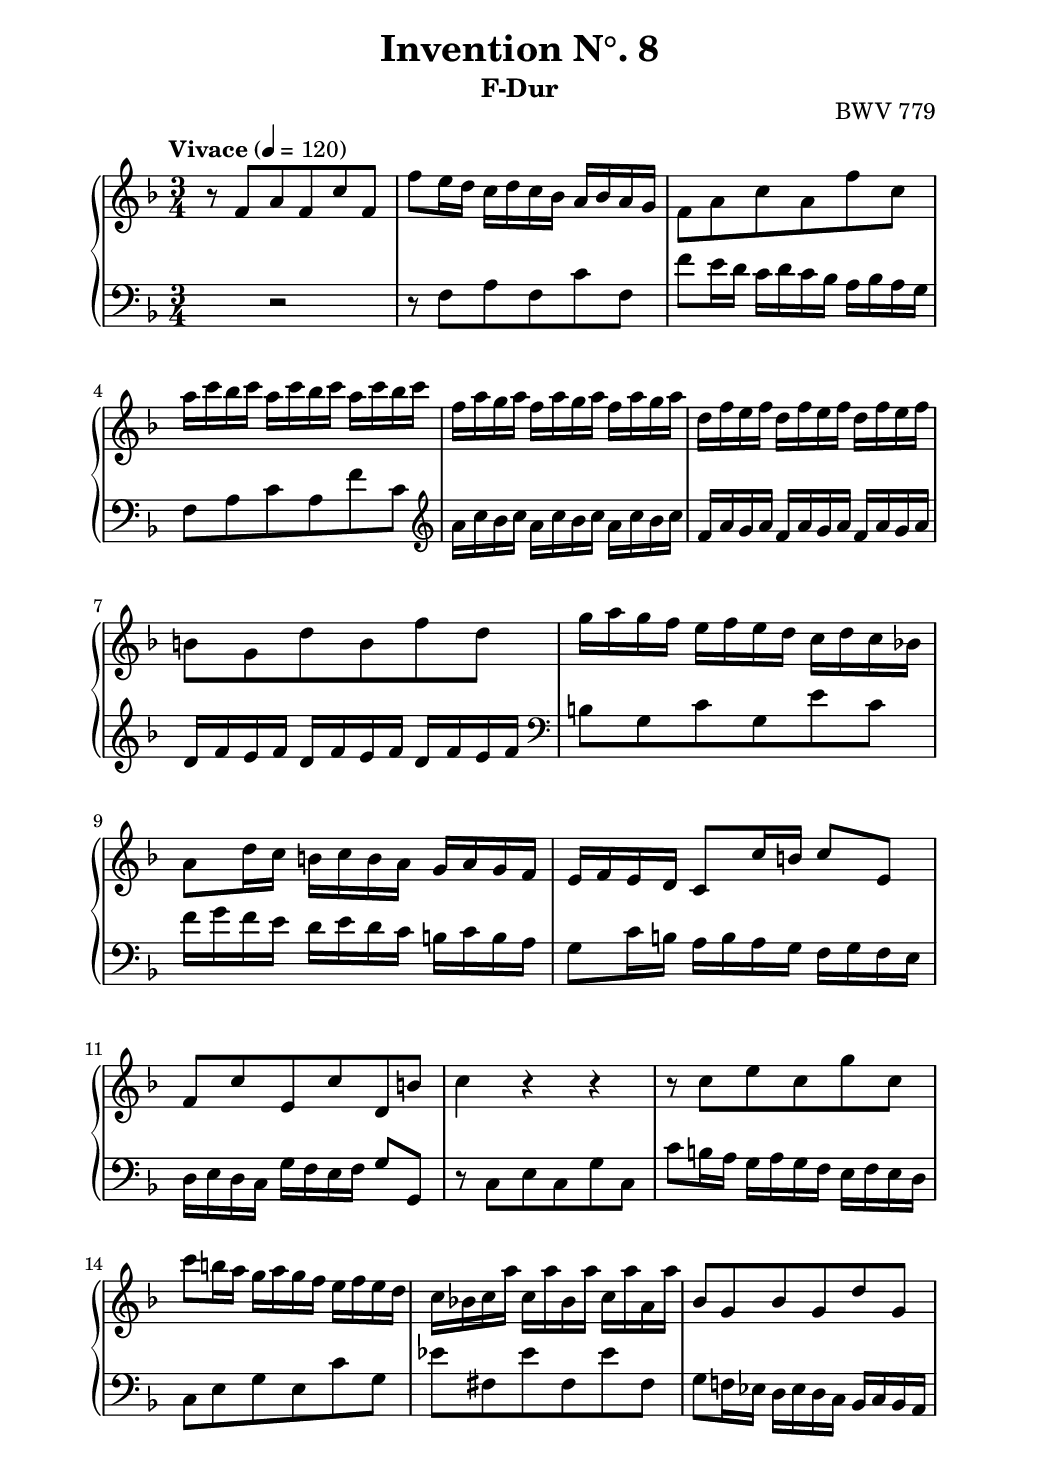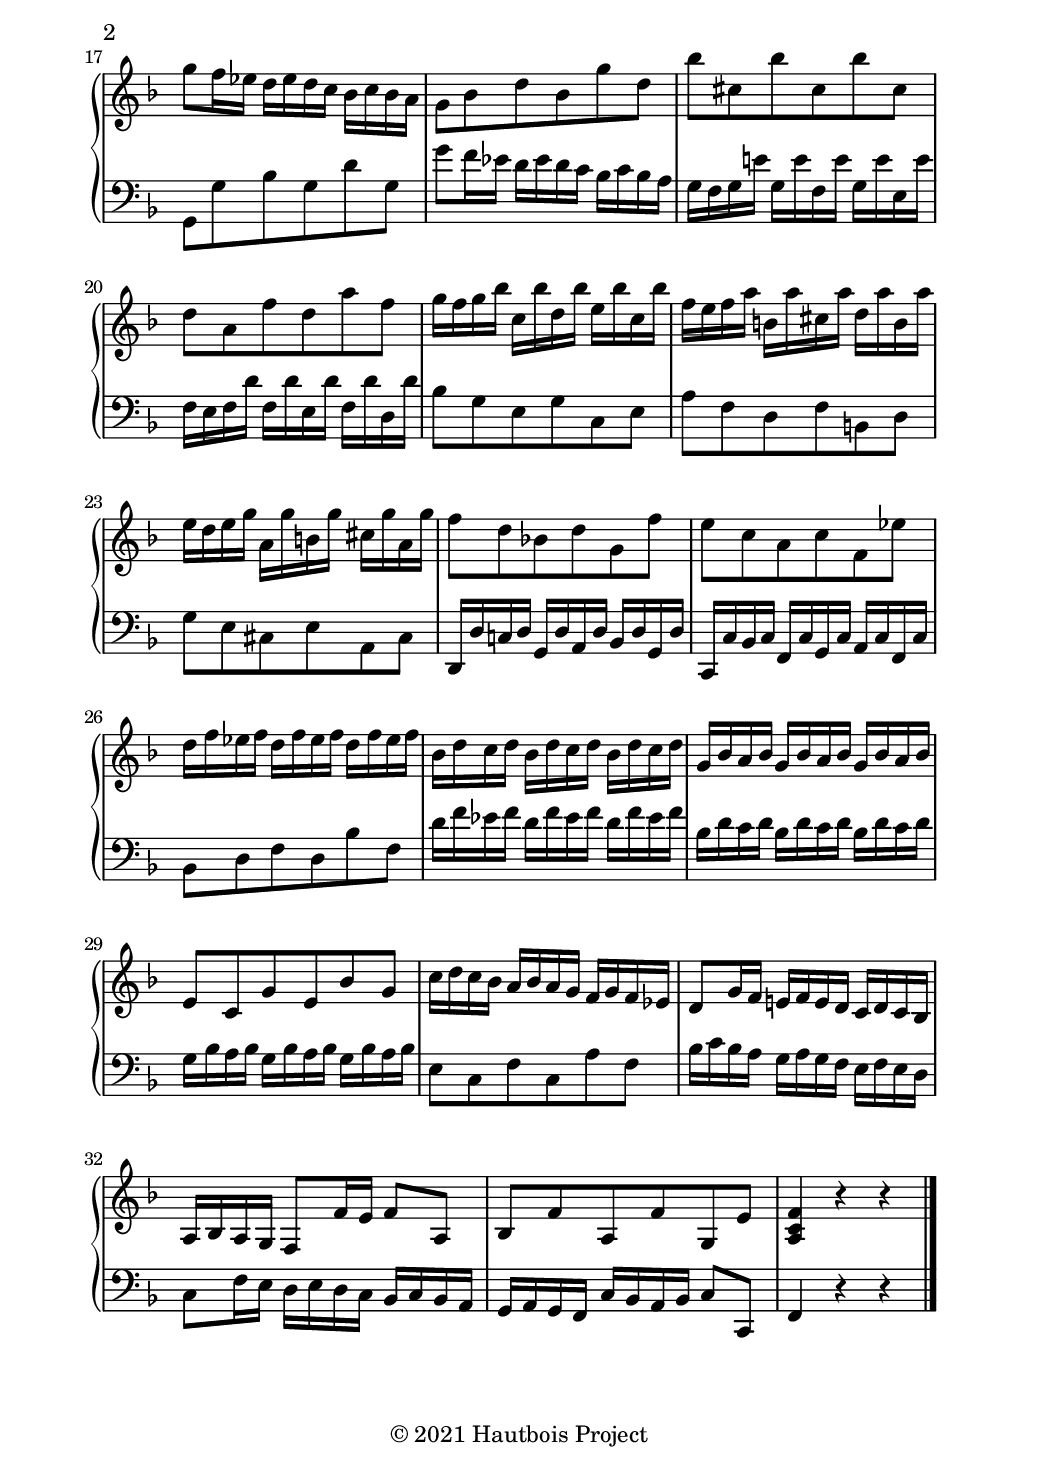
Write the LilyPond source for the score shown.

\version "2.22.1"
%% Generated by lilypond-book
%% Options: [exampleindent=10.16\mm,indent=0\mm,line-width=14.5\cm,noragged-right,papersize=a5,quote]
%\include "lilypond-book-preamble.ly"
\include "italiano.ly"

%****************************************************************
% Start cut-&-pastable-section

%****************************************************************

\paper {
  % Set paper
  #(set-paper-size "b5")
  indent = 0\mm
  line-width = 14.5\cm
  ragged-right = ##f
  line-width = #(- line-width (* mm 3.000000) (* mm 1))
}

\layout {
  \context {
    \Score
    %\override SpacingSpanner.base-shortest-duration = #(ly:make-moment 1/16)
    %\override SpacingSpanner.uniform-stretching = ##t
    
  }
}

%*****************************************
%  Set Header
%*****************************************
\header {
  title = "Invention N°. 8"
  subtitle = "F-Dur"
  opus = "BWV 779"
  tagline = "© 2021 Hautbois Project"
}

%*****************************************
% Start Voice
% Write the voices here
%*****************************************
MyMeter = \time 3/4
MyTempo = \tempo "Vivace" 4 = 120
MyKey = \key fa \major
PieceName = "F-Dur"

VoiceI = \relative fa' {
  %bar 1 - 3
  r8 fa la fa do' fa, |
  fa' mi16 re do re do sib la sib la sol |
  fa8 la do la fa' do |
  
  %bar 4 - 6
  \newSpacingSection
  \override Score.SpacingSpanner.spacing-increment = #1
  la'16 do sib do la do sib do la do sib do |
  fa, la sol la fa la sol la fa la sol la |
  re, fa mi fa re fa mi fa re fa mi fa |
  
  %bar 7 - 9
  \newSpacingSection
  \override Score.SpacingSpanner.spacing-increment = #1
  si,8 sol re' si fa' re |
  sol16 la sol fa mi fa mi re do re do sib! |
  la8 re16 do si do si la sol la sol fa |
  \revert Score.SpacingSpanner.spacing-increment
  
  %bar 10 - 12
  mi fa mi re do8 do'16 si do8 mi, |
  fa do' mi, do' re, si' |
  do4 r r |
  
  %bar 13 - 15
  r8 do mi do sol' do, |
  do' si16 la sol la sol fa mi fa mi re |
  do sib! do la' do, la' sib, la' do, la' la, la' |
  
  %bar 16 - 18
  sib,8 sol sib sol re' sol, |
  sol' fa16 mib re mib re do sib do sib la |
  sol8 sib re sib sol' re |
  
  %bar 19 - 21
  sib' dod, sib' dod, sib' dod, |
  re la fa' re la' fa |
  sol16 fa sol sib do, sib' re, sib' mi, sib' do, sib' |

  %bar 22 - 24
  fa mi fa la si, la' dod, la' re, la' si, la' |
  mi re mi sol la, sol' si, sol' dod, sol' la, sol' |
  fa8 re sib! re sol, fa' |
  
  %bar 25 - 27
  mi do la do fa, mib' |
  re16 fa mib fa re fa mib fa re fa mib fa |
  sib, re do re sib re do re sib re do re |
  
  %bar 28 - 30
  sol, sib la sib sol sib la sib sol sib la sib |
  mi,8 do sol' mi sib' sol |
  do16 re do sib la sib la sol fa sol fa mib |
  
  %bar 31 - 34
  re8 sol16 fa mi! fa mi re do re do sib |
  la sib la sol fa8 fa'16 mi fa8 la, |
  sib fa' la, fa' sol, mi' |
  <fa do la>4 r r 
  
  \bar "|."
  
}


BassoI = \relative fa {
  %bar 1 - 3
  \once \hide r4 r2 |
  r8 fa la fa do' fa, |
  fa' mi16 re do re do sib la sib la sol |
  
  %bar 4 - 6
  fa8 la do la fa' do |
  \clef "treble"
  la'16 do sib do la do sib do la do sib do |
  fa, la sol la fa la sol la fa la sol la |

  %bar 7 - 9
  re, fa mi fa re fa mi fa re fa mi fa |
  \clef "bass"
  si,8 sol do sol mi' do |
  fa16 sol fa mi re mi re do si do si la |
  
  %bar 10 - 12
  sol8 do16 si la si la sol fa sol fa mi |
  re mi re do sol' fa mi fa sol8 sol, |
  r do mi do sol' do, |  
  
  %bar 13 - 15
  do'8 si16 la sol la sol fa mi fa mi re |
  do8 mi sol mi do' sol |
  mib' fad, mib' fad, mib' fad, |
  
  %bar 16 - 18
  sol fa!16 mib re mib re do sib do sib la |
  sol8 sol' sib  sol re' sol, |
  sol' fa16 mib re mib re do sib do sib la |
  
  %bar 19 - 21
  sol fa sol mi'! sol, mi' fa, mi' sol, mi' mi, mi' |
  fa, mi fa re' fa, re' mi, re' fa, re' re, re' |
  sib8 sol mi sol do, mi |
  
  %bar 22 - 24
  la fa re fa si, re |
  sol mi dod mi la, dod |
  re,16 re' do! re sol, re' la re sib re sol, re' |
  
  %bar 25 - 27
  do, do' sib do fa, do' sol do la do fa, do' |
  sib8 re fa re sib' fa |
  re'16 fa mib fa re fa mib fa re fa mib fa |
  
  %bar 28 - 30
  sib, re do re sib re do re sib re do re |
  sol, sib la sib sol sib la sib sol sib la sib |
  mi,8 do fa do la' fa |
  
  %bar 31 - 34
  sib16 do sib la sol la sol fa mi fa mi re |
  do8 fa16 mi re mi re do sib do sib la |
  sol la sol fa do' sib la sib do8 do, |
  fa4 r r
  
  %\bar "|."
  
}


%*****************************************
%  Start Score
%*****************************************

%\markup { \vspace #1 }
\score {
  \header {
    %piece = \PieceName
  }
  \new PianoStaff <<
    \new Staff { 
      \clef "treble" 
      \MyTempo
      \MyKey
      \MyMeter
        \VoiceI
    }
    \new Staff { 
      \clef "bass"
      \MyTempo
      \MyKey
      \MyMeter
        \BassoI
    }
  >>
}

